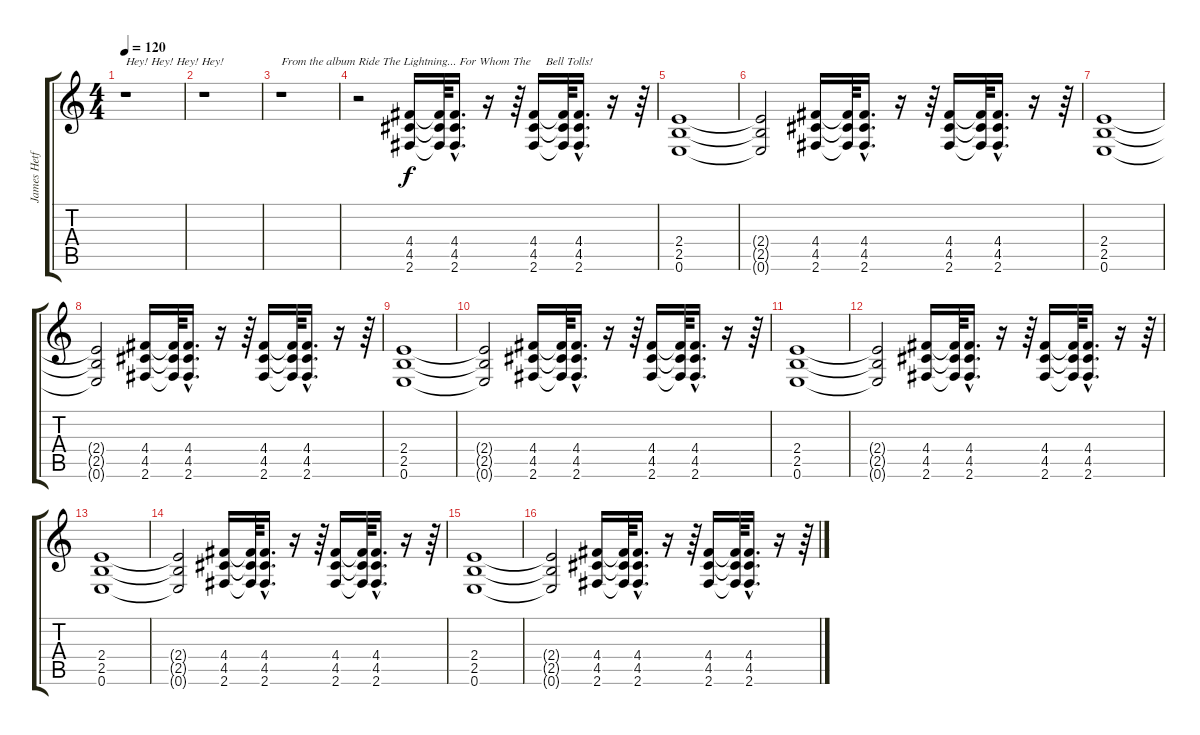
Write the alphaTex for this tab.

\track ("James Hetfield" "James Hetf") {instrument distortionguitar}
\staff {score tabs}
\tuning (E4 B3 G3 D3 A2 E2) {hide}
\ts (4 4)
\tempo 120
\clef g2
\ks c
r.1{txt "Hey! Hey! Hey! Hey!" dy f instrument distortionguitar} |
r.1 |
r.1{txt "From the album Ride The Lightning... For Whom The "} |
r.2 (4.4 4.5 2.6).16{volume 11} (4.4{t} 4.5{t} 2.6{t}).64 (4.4{hac} 4.5{hac} 2.6{hac}).16{d} r.16 r.64 (4.4 4.5 2.6).16{txt "    Bell Tolls!"} (4.4{t} 4.5{t} 2.6{t}).64 (4.4{hac} 4.5{hac} 2.6{hac}).16{d} r.16 r.64 |
(2.4 2.5 0.6).1 |
(2.4{t} 2.5{t} 0.6{t}).2 (4.4 4.5 2.6).16 (4.4{t} 4.5{t} 2.6{t}).64 (4.4{hac} 4.5{hac} 2.6{hac}).16{d} r.16 r.64 (4.4 4.5 2.6).16 (4.4{t} 4.5{t} 2.6{t}).64 (4.4{hac} 4.5{hac} 2.6{hac}).16{d} r.16 r.64 |
(2.4 2.5 0.6).1 |
(2.4{t} 2.5{t} 0.6{t}).2 (4.4 4.5 2.6).16 (4.4{t} 4.5{t} 2.6{t}).64 (4.4{hac} 4.5{hac} 2.6{hac}).16{d} r.16 r.64 (4.4 4.5 2.6).16 (4.4{t} 4.5{t} 2.6{t}).64 (4.4{hac} 4.5{hac} 2.6{hac}).16{d} r.16 r.64 |
(2.4 2.5 0.6).1 |
(2.4{t} 2.5{t} 0.6{t}).2 (4.4 4.5 2.6).16 (4.4{t} 4.5{t} 2.6{t}).64 (4.4{hac} 4.5{hac} 2.6{hac}).16{d} r.16 r.64 (4.4 4.5 2.6).16 (4.4{t} 4.5{t} 2.6{t}).64 (4.4{hac} 4.5{hac} 2.6{hac}).16{d} r.16 r.64 |
(2.4 2.5 0.6).1 |
(2.4{t} 2.5{t} 0.6{t}).2 (4.4 4.5 2.6).16 (4.4{t} 4.5{t} 2.6{t}).64 (4.4{hac} 4.5{hac} 2.6{hac}).16{d} r.16 r.64 (4.4 4.5 2.6).16 (4.4{t} 4.5{t} 2.6{t}).64 (4.4{hac} 4.5{hac} 2.6{hac}).16{d} r.16 r.64 |
(2.4 2.5 0.6).1 |
(2.4{t} 2.5{t} 0.6{t}).2 (4.4 4.5 2.6).16 (4.4{t} 4.5{t} 2.6{t}).64 (4.4{hac} 4.5{hac} 2.6{hac}).16{d} r.16 r.64 (4.4 4.5 2.6).16 (4.4{t} 4.5{t} 2.6{t}).64 (4.4{hac} 4.5{hac} 2.6{hac}).16{d} r.16 r.64 |
(2.4 2.5 0.6).1 |
(2.4{t} 2.5{t} 0.6{t}).2 (4.4 4.5 2.6).16 (4.4{t} 4.5{t} 2.6{t}).64 (4.4{hac} 4.5{hac} 2.6{hac}).16{d} r.16 r.64 (4.4 4.5 2.6).16 (4.4{t} 4.5{t} 2.6{t}).64 (4.4{hac} 4.5{hac} 2.6{hac}).16{d} r.16 r.64
